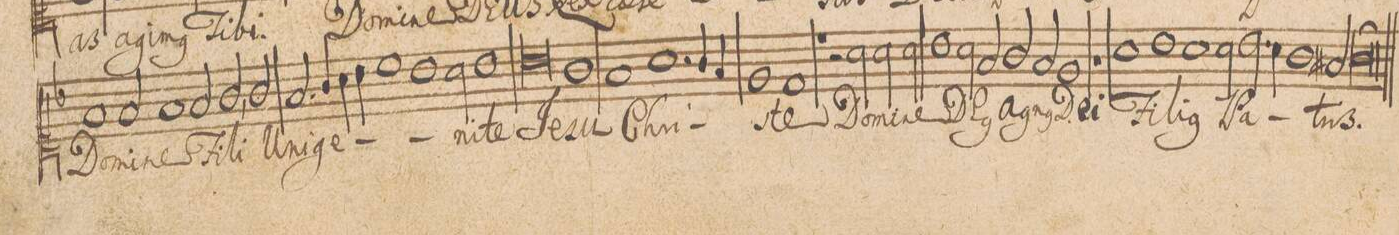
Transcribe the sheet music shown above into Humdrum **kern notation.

**kern	**text
*I"CANTVS.	*
*clefC1	*
*k[b-]	*
*met(c|)	*
*M2/1	*
1f/	Do-
=32-	=32-
2f/	-mi-
1f/	-ne
2f/	Fi-
=33-	=33-
2g,</	-li
2g/	U-
2.f/	-ni-
4g/	.
=34-	=34-
4a\	-ge-
4b-\	.
1cc\	.
1b-\	.
=35-	=35-
2a\	-ni-
1b-\	-te
=36-	=36-
0b-\	Je-
=37-	=37-
1g\	-su
1f/	Chri-
=38-	=38-
1.a\	.
4g/	.
4f/	.
=39-	=39-
1e/	.
1d/	-ste
=40-	=40-
1r	.
2r	.
2a\	Do-
=41-	=41-
2a\	-mi-
2a\	-ne
1b-\	D(e-
=42-	=42-
2a\	-us)
2f/	A-
2g/	-gn(us)
2f/	De-
=43-	=43-
1e/	-i
1r	.
=44-	=44-
1a\	Fi-
1b-\	-li-
=45-	=45-
1a\	-(us)
2a\	Pa-
2.b-\	.
=46-	=46-
4a\	.
1g\	.
2f#X/	.
=47-	=47-
0g\;	-tris.
=48||	=48||
*M2/1	*
*met(c|)	*
*-	*-
